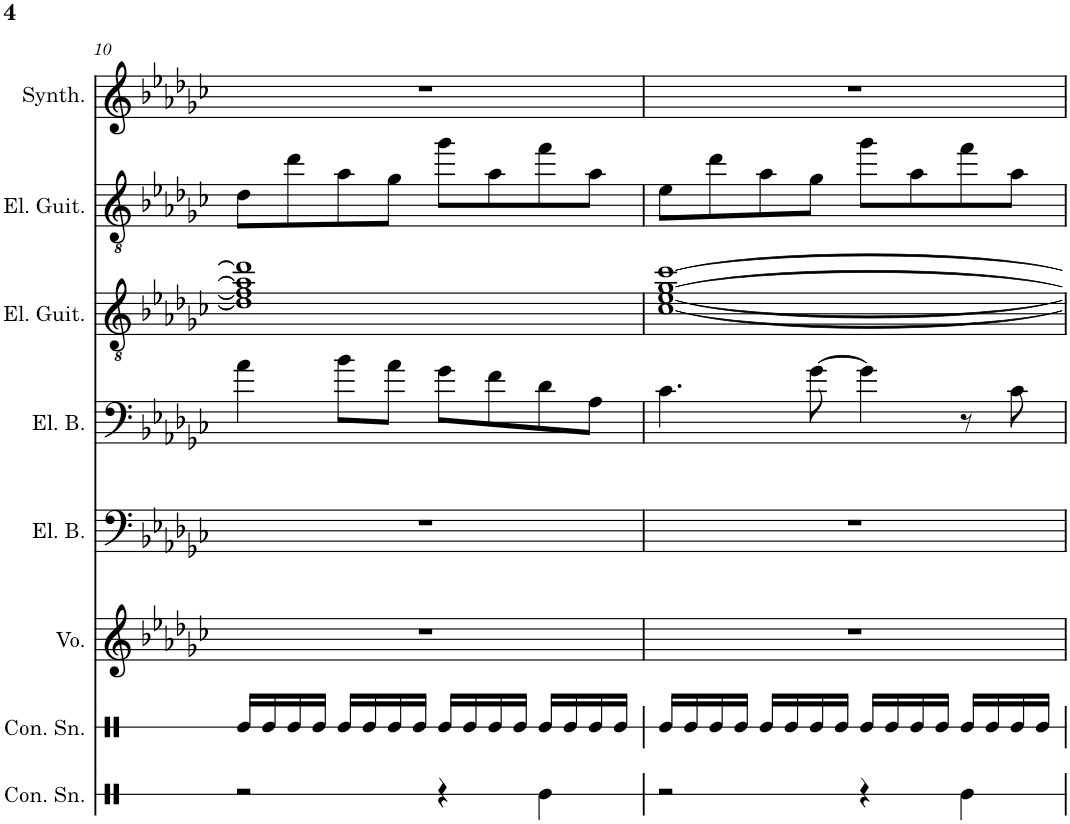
**kern	**kern	**kern	**kern	**kern	**kern	**kern	**kern
*part8	*part7	*part6	*part5	*part4	*part3	*part2	*part1
*staff8	*staff7	*staff6	*staff5	*staff4	*staff3	*staff2	*staff1
*I"Concert Snare Drum	*I"Concert Snare Drum	*I"Voice	*I"Electric Bass	*I"Electric Bass	*I"Electric Guitar	*I"Electric Guitar	*I"Saw Synthesizer
*I'Con. Sn.	*I'Con. Sn.	*I'Vo.	*I'El. B.	*I'El. B.	*I'El. Guit.	*I'El. Guit.	*I'Synth.
!!LO:PB:g=z
*clefX	*clefX	*clefG2	*clefF4	*clefF4	*clefGv2	*clefGv2	*clefG2
*	*	*	*Trd7c12	*Trd7c12	*	*	*
*k[]	*k[]	*k[b-e-a-d-g-c-]	*k[b-e-a-d-g-c-]	*k[b-e-a-d-g-c-]	*k[b-e-a-d-g-c-]	*k[b-e-a-d-g-c-]	*k[b-e-a-d-g-c-]
*M4/4	*M4/4	*M4/4	*M4/4	*M4/4	*M4/4	*M4/4	*M4/4
=10	=10	=10	=10	=10	=10	=10	=10
2r	16Re/LL	1r	1r	4a-\	1d-] 1f] 1a-] 1dd-]	8d-\L	1r
.	16Re/	.	.	.	.	.	.
.	16Re/	.	.	.	.	8dd-\	.
.	16Re/JJ	.	.	.	.	.	.
.	16Re/LL	.	.	8b-\L	.	8a-\	.
.	16Re/	.	.	.	.	.	.
.	16Re/	.	.	8a-\J	.	8g-\J	.
.	16Re/JJ	.	.	.	.	.	.
4r	16Re/LL	.	.	8g-\L	.	8gg-\L	.
.	16Re/	.	.	.	.	.	.
.	16Re/	.	.	8f\	.	8a-\	.
.	16Re/JJ	.	.	.	.	.	.
4Re\	16Re/LL	.	.	8d-\	.	8ff\	.
.	16Re/	.	.	.	.	.	.
.	16Re/	.	.	8A-\J	.	8a-\J	.
.	16Re/JJ	.	.	.	.	.	.
=11	=11	=11	=11	=11	=11	=11	=11
2r	16Re/LL	1r	1r	4.c-\	[1c- [1e- [1g- [1cc-	8e-\L	1r
.	16Re/	.	.	.	.	.	.
.	16Re/	.	.	.	.	8dd-\	.
.	16Re/JJ	.	.	.	.	.	.
.	16Re/LL	.	.	.	.	8a-\	.
.	16Re/	.	.	.	.	.	.
.	16Re/	.	.	[8g-\	.	8g-\J	.
.	16Re/JJ	.	.	.	.	.	.
4r	16Re/LL	.	.	4g-\]	.	8gg-\L	.
.	16Re/	.	.	.	.	.	.
.	16Re/	.	.	.	.	8a-\	.
.	16Re/JJ	.	.	.	.	.	.
4Re\	16Re/LL	.	.	8r	.	8ff\	.
.	16Re/	.	.	.	.	.	.
.	16Re/	.	.	8c-\	.	8a-\J	.
.	16Re/JJ	.	.	.	.	.	.
=	=	=	=	=	=	=	=
*-	*-	*-	*-	*-	*-	*-	*-
